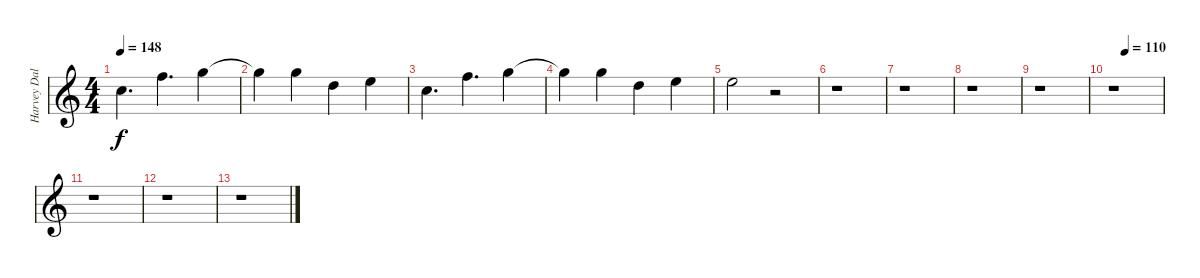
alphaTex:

\track ("Harvey Dalton Arnold Vocals" "Harvey Dal") {instrument contrabass}
\staff {score}
\tuning (E4 B3 G3 D3 A2 E2) {hide}
\ts (4 4)
\tempo 148
\clef g2
\ks c
5.3.4{d dy f} 6.2.4{d} 8.2.4 |
8.2{t}.4 8.2.4 7.3.4 5.2.4 |
5.3.4{d} 6.2.4{d} 8.2.4 |
8.2{t}.4 8.2.4 7.3.4 5.2.4 |
5.2.2 r.2 |
r.1 |
r.1 |
r.1 |
r.1 |
\tempo (110 0.25)
r.1 |
r.1 |
r.1 |
r.1
